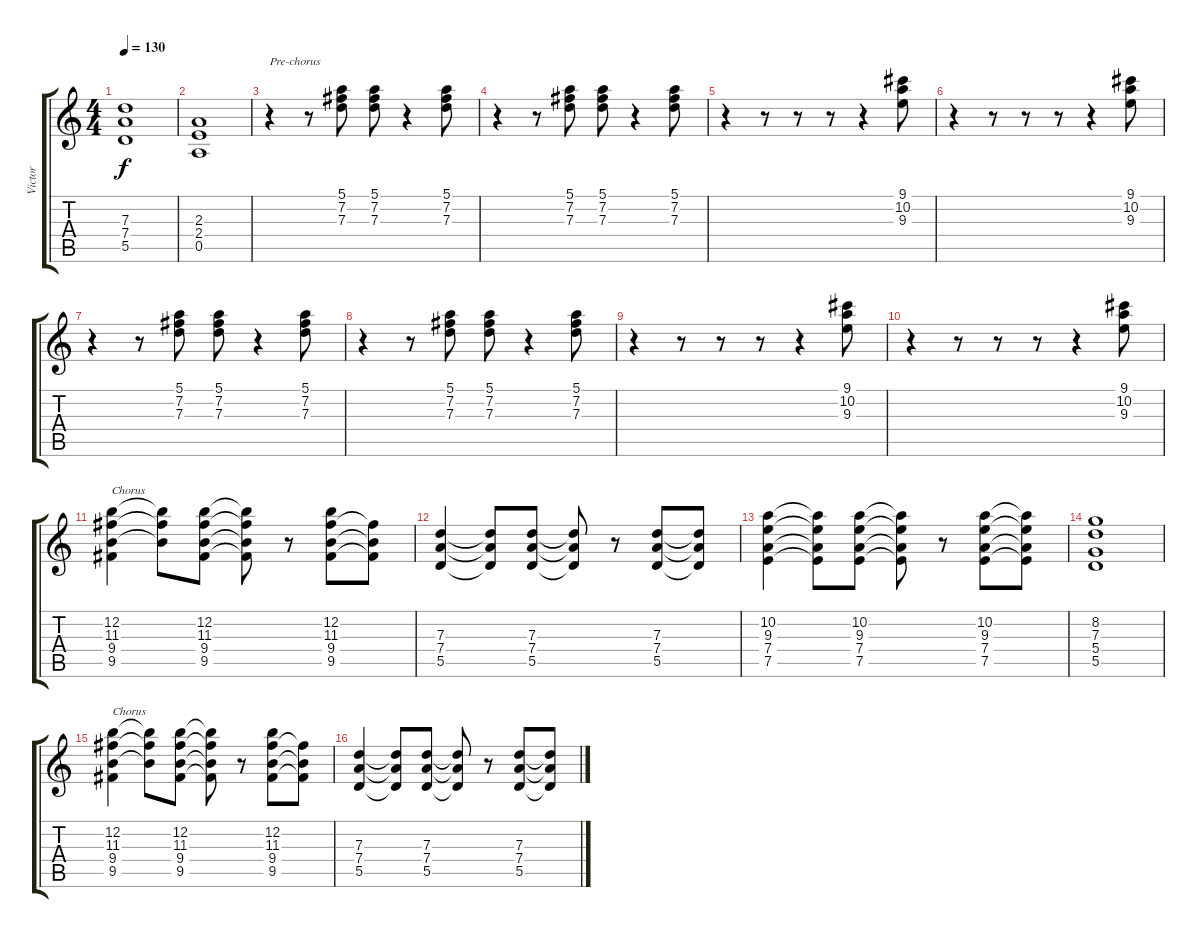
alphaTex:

\track ("Victor" "Victor") {instrument distortionguitar}
\staff {score tabs}
\tuning (E4 B3 G3 D3 A2 E2) {hide}
\ts (4 4)
\tempo 130
\clef g2
\ks c
(7.3 7.4 5.5).1{dy f} |
(2.3 2.4 0.5).1 |
r.4{txt "Pre-chorus"} r.8 (5.1 7.2 7.3).8 (5.1 7.2 7.3).8 r.4 (5.1 7.2 7.3).8 |
r.4 r.8 (5.1 7.2 7.3).8 (5.1 7.2 7.3).8 r.4 (5.1 7.2 7.3).8 |
r.4 r.8 r.8 r.8 r.4 (9.1 10.2 9.3).8 |
r.4 r.8 r.8 r.8 r.4 (9.1 10.2 9.3).8 |
r.4 r.8 (5.1 7.2 7.3).8 (5.1 7.2 7.3).8 r.4 (5.1 7.2 7.3).8 |
r.4 r.8 (5.1 7.2 7.3).8 (5.1 7.2 7.3).8 r.4 (5.1 7.2 7.3).8 |
r.4 r.8 r.8 r.8 r.4 (9.1 10.2 9.3).8 |
r.4 r.8 r.8 r.8 r.4 (9.1 10.2 9.3).8 |
(12.2 11.3 9.4 9.5).4{txt "Chorus"} (12.2{t} 11.3{t} 9.4{t}).8 (12.2 11.3 9.4 9.5).8 (12.2{t} 11.3{t} 9.4{t} 9.5{t}).8 r.8 (12.2 11.3 9.4 9.5).8 (11.3{t} 9.4{t} 9.5{t}).8 |
(7.3 7.4 5.5).4 (7.3{t} 7.4{t} 5.5{t}).8 (7.3 7.4 5.5).8 (7.3{t} 7.4{t} 5.5{t}).8 r.8 (7.3 7.4 5.5).8 (7.3{t} 7.4{t} 5.5{t}).8 |
(10.2 9.3 7.4 7.5).4 (10.2{t} 9.3{t} 7.4{t} 7.5{t}).8 (10.2 9.3 7.4 7.5).8 (10.2{t} 9.3{t} 7.4{t} 7.5{t}).8 r.8 (10.2 9.3 7.4 7.5).8 (10.2{t} 9.3{t} 7.4{t} 7.5{t}).8 |
(8.2 7.3 5.4 5.5).1 |
(12.2 11.3 9.4 9.5).4{txt "Chorus"} (12.2{t} 11.3{t} 9.4{t}).8 (12.2 11.3 9.4 9.5).8 (12.2{t} 11.3{t} 9.4{t} 9.5{t}).8 r.8 (12.2 11.3 9.4 9.5).8 (11.3{t} 9.4{t} 9.5{t}).8 |
(7.3 7.4 5.5).4 (7.3{t} 7.4{t} 5.5{t}).8 (7.3 7.4 5.5).8 (7.3{t} 7.4{t} 5.5{t}).8 r.8 (7.3 7.4 5.5).8 (7.3{t} 7.4{t} 5.5{t}).8
